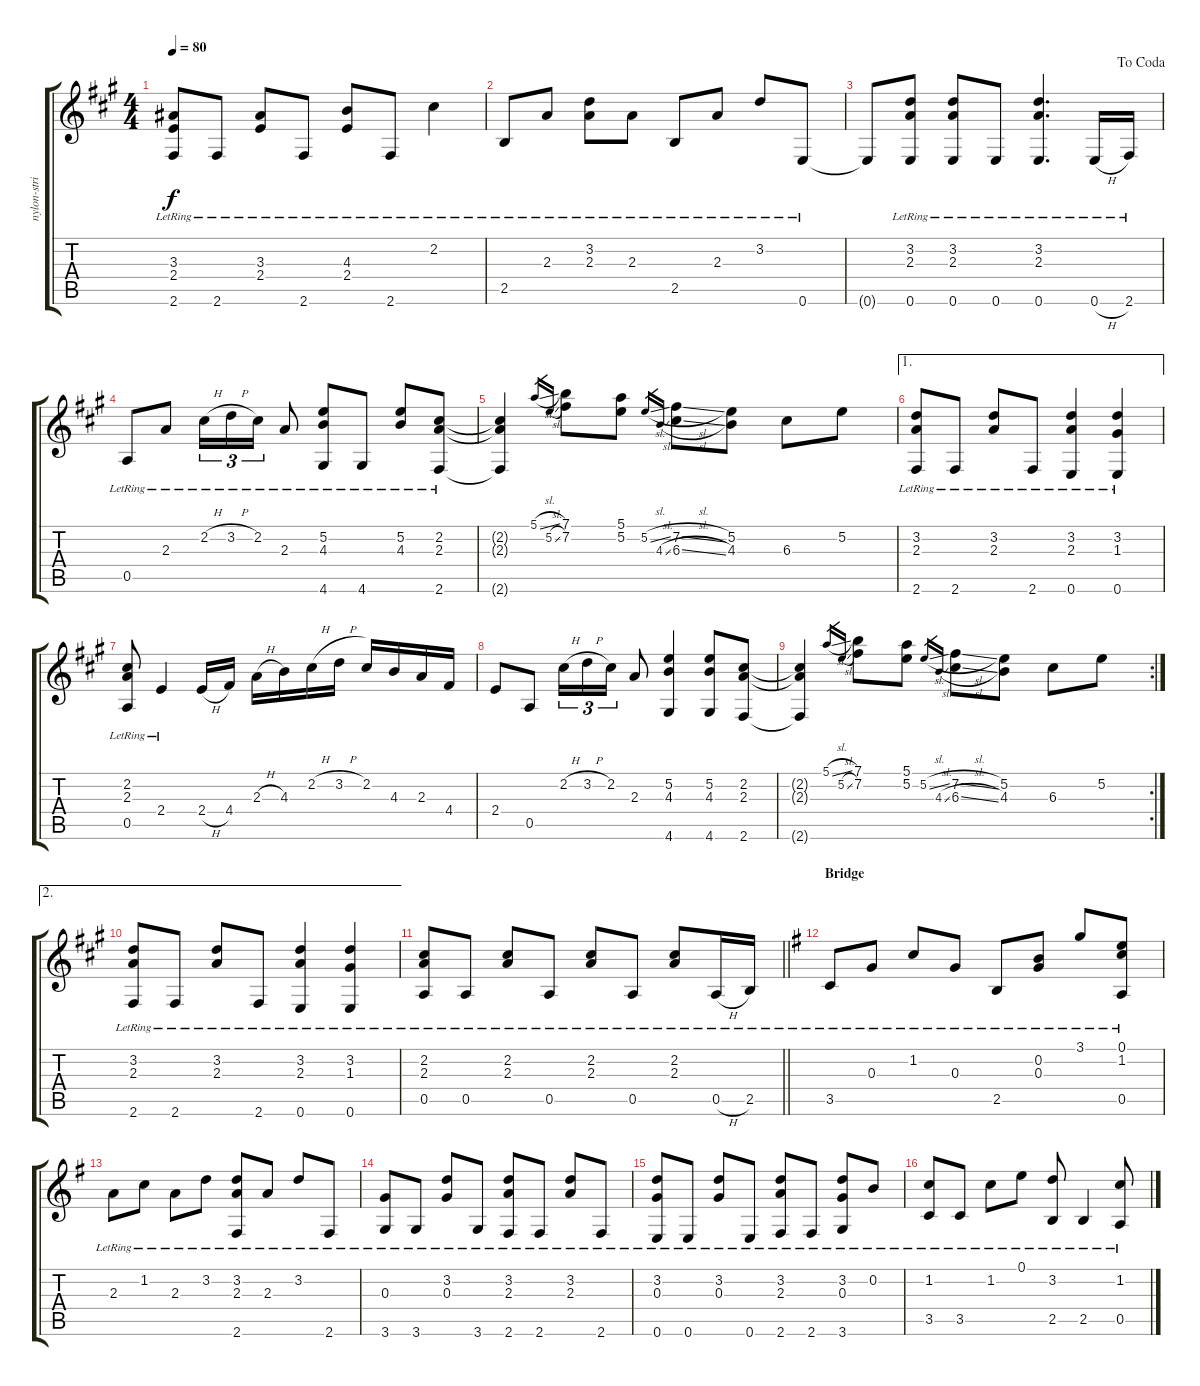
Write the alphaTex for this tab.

\track ("nylon-string acous." "nylon-stri") {instrument acousticguitarnylon}
\staff {score tabs}
\tuning (E4 B3 G3 D3 A2 E2) {hide}
\ts (4 4)
\tempo 80
\clef g2
\ks a
(3.3{lr} 2.4{lr} 2.6{lr}).8{dy f} 2.6{lr}.8 (3.3{lr} 2.4{lr}).8 2.6{lr}.8 (4.3{lr} 2.4{lr}).8 2.6{lr}.8 2.2{lr}.4 |
2.5{lr}.8 2.3{lr}.8 (3.2{lr} 2.3{lr}).8 2.3{lr}.8 2.5{lr}.8 2.3{lr}.8 3.2{lr}.8 0.6{lr}.8 |
\jump dacoda
0.6{t}.8 (3.2{lr} 2.3{lr} 0.6{lr}).8 (3.2{lr} 2.3{lr} 0.6{lr}).8 0.6{lr}.8 (3.2{lr} 2.3{lr} 0.6{lr}).4{d} 0.6{h lr}.16 2.6{lr}.16 |
0.5{lr}.8 2.3{lr}.8 2.2{h lr}.16{tu (3 2)} 3.2{h lr}.16{tu (3 2)} 2.2{lr}.16{tu (3 2)} 2.3{lr}.8 (5.2{lr} 4.3{lr} 4.6{lr}).8 4.6{lr}.8 (5.2{lr} 4.3{lr}).8 (2.2{lr} 2.3{lr} 2.6{lr}).8 |
(2.2{t} 2.3{t} 2.6{t}).4 5.1{sl}.16{gr} 5.2{sl}.16{gr} (7.1 7.2).8 (5.1 5.2).8 5.2{sl}.16{gr} 4.3{sl}.16{gr} (7.2{sl} 6.3{sl}).8 (5.2 4.3).8 6.3.8 5.2.8 |
\ae 1
(3.2{lr} 2.3{lr} 2.6{lr}).8 2.6{lr}.8 (3.2{lr} 2.3{lr}).8 2.6{lr}.8 (3.2{lr} 2.3{lr} 0.6{lr}).4 (3.2{lr} 1.3{lr} 0.6{lr}).4 |
(2.2{lr} 2.3{lr} 0.5{lr}).8 2.4{lr}.4 2.4{h}.16 4.4.16 2.3{h}.16 4.3.16 2.2{h}.16 3.2{h}.16 2.2.16 4.3.16 2.3.16 4.4.16 |
2.4.8 0.5.8 2.2{h}.16{tu (3 2)} 3.2{h}.16{tu (3 2)} 2.2.16{tu (3 2)} 2.3.8 (5.2 4.3 4.6).4 (5.2 4.3 4.6).8 (2.2 2.3 2.6).8 |
\rc 2
(2.2{t} 2.3{t} 2.6{t}).4 5.1{sl}.16{gr} 5.2{sl}.16{gr} (7.1 7.2).8 (5.1 5.2).8 5.2{sl}.16{gr} 4.3{sl}.16{gr} (7.2{sl} 6.3{sl}).8 (5.2 4.3).8 6.3.8 5.2.8 |
\ae 2
(3.2{lr} 2.3{lr} 2.6{lr}).8 2.6{lr}.8 (3.2{lr} 2.3{lr}).8 2.6{lr}.8 (3.2{lr} 2.3{lr} 0.6{lr}).4 (3.2{lr} 1.3{lr} 0.6{lr}).4 |
\barLineRight lightlight
(2.2{lr} 2.3{lr} 0.5{lr}).8 0.5{lr}.8 (2.2{lr} 2.3{lr}).8 0.5{lr}.8 (2.2{lr} 2.3{lr}).8 0.5{lr}.8 (2.2{lr} 2.3{lr}).8 0.5{h lr}.16 2.5{lr}.16 |
\section ("" "Bridge")
\ks g
3.5{lr}.8 0.3{lr}.8 1.2{lr}.8 0.3{lr}.8 2.5{lr}.8 (0.2{lr} 0.3{lr}).8 3.1{lr}.8 (0.1{lr} 1.2{lr} 0.5{lr}).8 |
2.3{lr}.8 1.2{lr}.8 2.3{lr}.8 3.2{lr}.8 (3.2{lr} 2.3{lr} 2.6{lr}).8 2.3{lr}.8 3.2{lr}.8 2.6{lr}.8 |
(0.3{lr} 3.6{lr}).8 3.6{lr}.8 (3.2{lr} 0.3{lr}).8 3.6{lr}.8 (3.2{lr} 2.3{lr} 2.6{lr}).8 2.6{lr}.8 (3.2{lr} 2.3{lr}).8 2.6{lr}.8 |
(3.2{lr} 0.3{lr} 0.6{lr}).8 0.6{lr}.8 (3.2{lr} 0.3{lr}).8 0.6{lr}.8 (3.2{lr} 2.3{lr} 2.6{lr}).8 2.6{lr}.8 (3.2{lr} 0.3{lr} 3.6{lr}).8 0.2{lr}.8 |
(1.2{lr} 3.5{lr}).8 3.5{lr}.8 1.2{lr}.8 0.1{lr}.8 (3.2{lr} 2.5{lr}).8 2.5{lr}.4 (1.2{lr} 0.5{lr}).8
